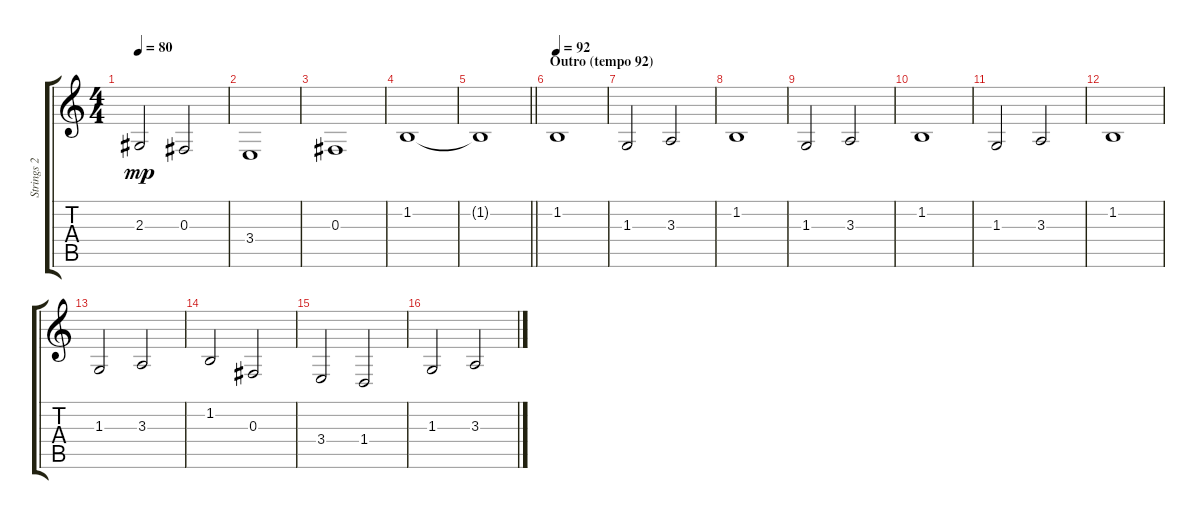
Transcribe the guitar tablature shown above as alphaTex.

\track ("Strings 2" "Strings 2") {instrument stringensemble1}
\staff {score tabs}
\tuning (Eb4 Bb3 Gb3 Db3 Ab2 Eb2) {hide}
\ts (4 4)
\tempo 80
\clef g2
\ks c
2.3.2{dy mp} 0.3.2 |
3.4.1 |
0.3.1 |
1.2.1 |
\barLineRight lightlight
1.2{t}.1 |
\section ("" "Outro (tempo 92)")
\tempo 92
1.2.1 |
1.3.2 3.3.2 |
1.2.1 |
1.3.2 3.3.2 |
1.2.1 |
1.3.2 3.3.2 |
1.2.1 |
1.3.2 3.3.2 |
1.2.2 0.3.2 |
3.4.2 1.4.2 |
1.3.2 3.3.2
